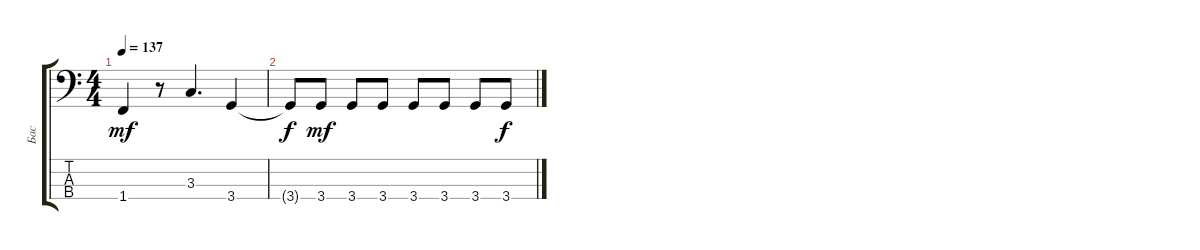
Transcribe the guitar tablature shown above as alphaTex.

\track ("Бас" "Бас") {instrument electricbassfinger}
\staff {score tabs}
\tuning (G2 D2 A1 E1) {hide}
\ts (4 4)
\tempo 137
\clef f4
\ks aminor
1.4.4{dy mf} r.8 3.3.4{d} 3.4.4 |
3.4{t}.8{dy f} 3.4.8{dy mf} 3.4.8 3.4.8 3.4.8 3.4.8 3.4.8 3.4.8{dy f}
